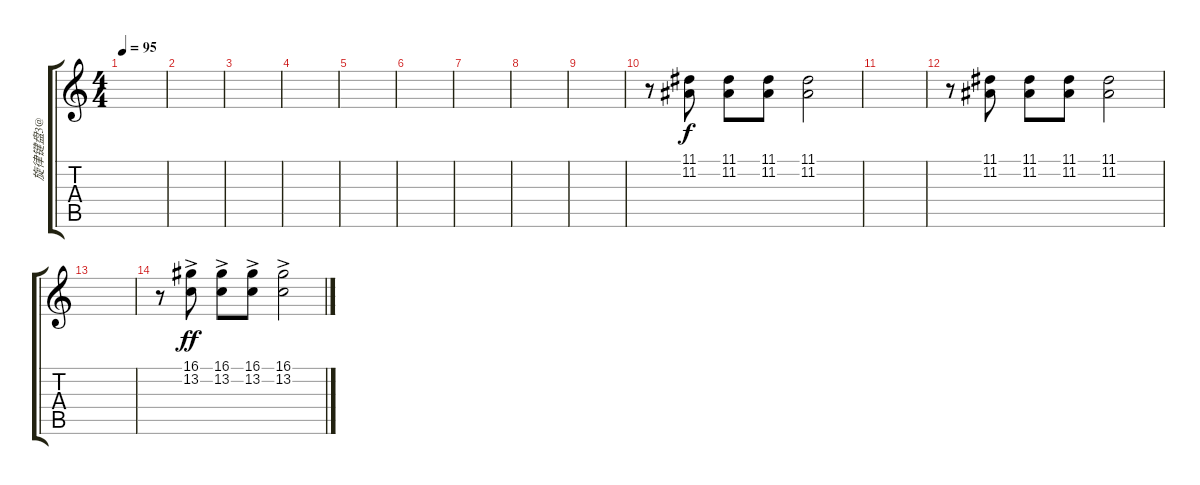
\track ("旋律键盘3@" "旋律键盘3@") {instrument glockenspiel}
\staff {score tabs}
\tuning (E4 B3 G3 D3 A2 E2) {hide}
\ts (4 4)
\tempo 95
\clef g2
\ks c
|
|
|
|
|
|
|
|
|
r.8 (11.1 11.2).8 (11.1 11.2).8 (11.1 11.2).8 (11.1 11.2).2 |
|
r.8 (11.1 11.2).8 (11.1 11.2).8 (11.1 11.2).8 (11.1 11.2).2 |
|
r.8 (16.1{ac} 13.2).8{dy ff} (16.1{ac} 13.2).8 (16.1{ac} 13.2).8 (16.1{ac} 13.2).2
